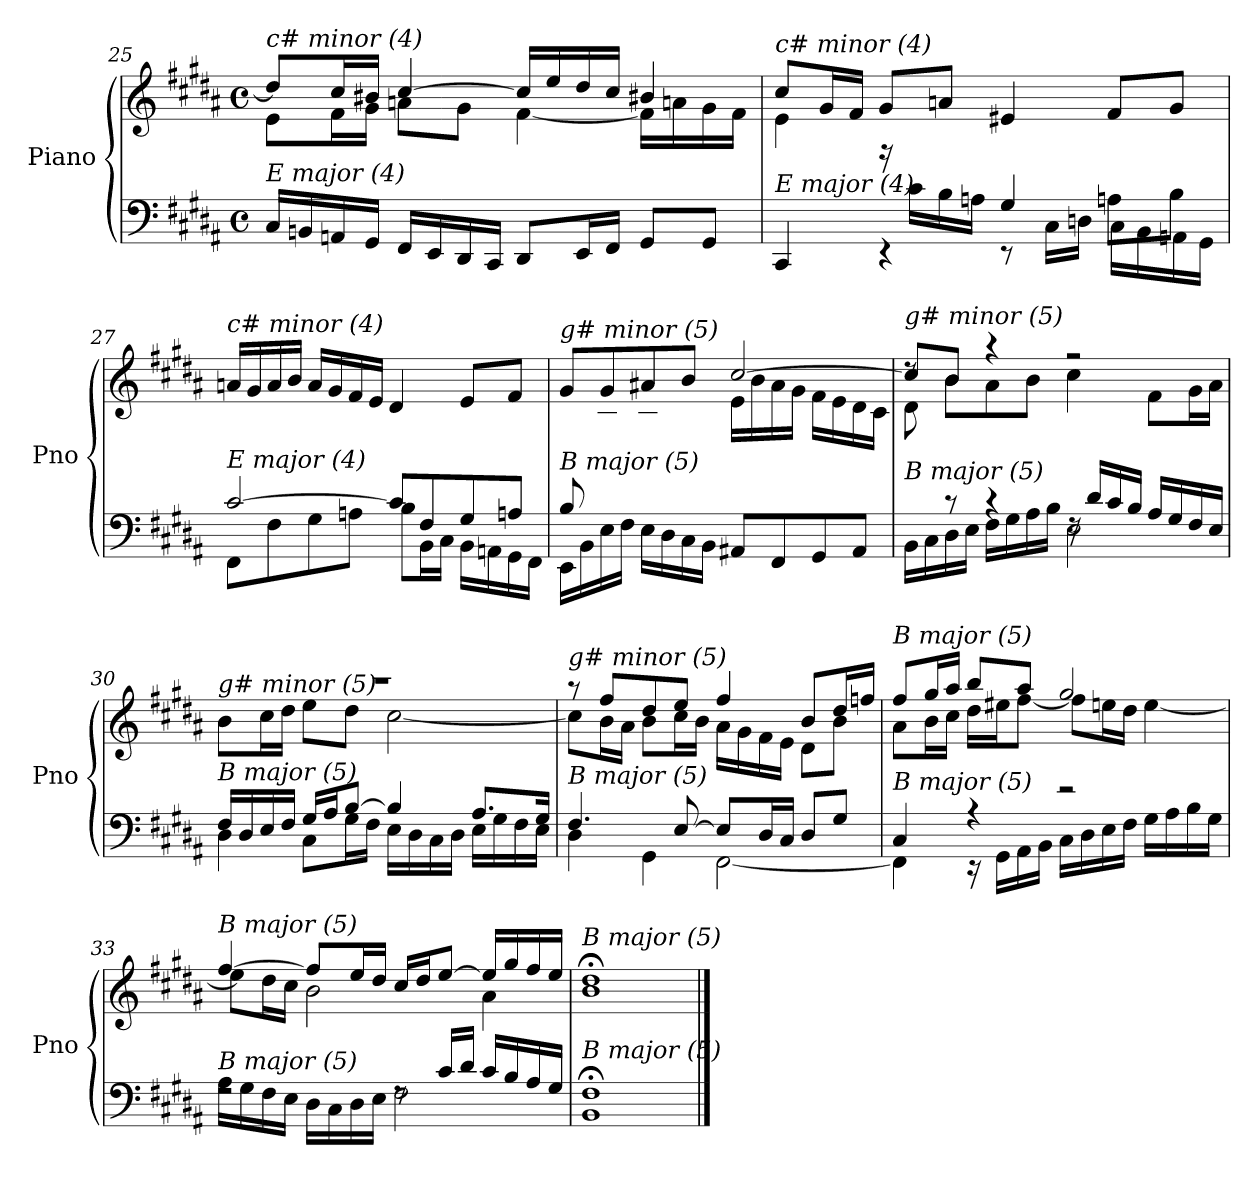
**kern	**kern
*part1	*part1
*staff2	*staff1
*I"Piano	*
*I'Pno	*
!!LO:LB:g=z
*clefF4	*clefG2
*k[f#c#g#d#a#]	*k[f#c#g#d#a#]
*M4/4	*M4/4
*met(c)	*met(c)
=25	=25
*	*^
!	!LO:TX:i:t=c# minor (4)	!
!LO:TX:i:t=E major (4)	!	!
16C#/LL	8dd#/L]	8e\L
16BBn/	.	.
16AAn/	16cc#/L	16f#\L
16GG#/JJ	16b#X/JJ	16g#\JJ
16FF#/LL	[4cc#/	8an\L
16EE/	.	.
16DD#/	.	8g#\J
16CC#/JJ	.	.
8DD#/L	16cc#/LL]	[4f#\
.	16ee/	.
16EE/L	16dd#/	.
16FF#/JJ	16cc#/JJ	.
8GG#/L	4b#X/	16f#\LL]
.	.	16an\
8GG#/J	.	16g#\
.	.	16f#\JJ
!!LO:PB:g=z	!!
=26	=26	=26
*^	*	*
!	!	!LO:TX:i:t=c# minor (4)	!
!LO:TX:i:t=E major (4)	!	!	!
4ryy	4CC#/	8cc#/L	4e\
.	.	16g#/L	.
.	.	16f#/JJ	.
16ryy	4r	8g#/L	16rF
16c#\LL	.	.	2ryy
16B\	.	8an/J	.
16An\JJ	.	.	.
4G#/	8r	4e#X/	.
.	16C#\LL	.	.
.	16Dn\JJ	.	.
8An\L	16C#\LL	8f#/L	.
.	16BB\	.	8.ryy
8B\J	16AAn\	8g#/J	.
.	16GG#\JJ	.	.
*	*	*v	*v
=27	=27	=27
!	!	!LO:TX:i:t=c# minor (4)
!LO:TX:i:t=E major (4)	!	!
[2c#/	8FF#\L	16an/LL
.	.	16g#/
.	8F#\	16a/
.	.	16b/JJ
.	8G#\	16a/LL
.	.	16g#/
.	8An\J	16f#/
.	.	16e/JJ
8c#/L]	8B\L	4d#/
8F#/	16BB\L	.
.	16C#\JJ	.
8G#/	16BB\LL	8e/L
.	16AAn\	.
8An/J	16GG#\	8f#/J
.	16FF#\JJ	.
!!LO:LB:g=z
=28	=28	=28
*	*	*^
!	!	!LO:TX:i:t=g# minor (5)	!
!LO:TX:i:t=B major (5)	!	!	!
8B/L	16EE\LL	8g#/L	8ryy
.	16BB\	.	.
2..ryy	16E\	8g#/	8B\
.	16F#\JJ	.	.
.	16E\LL	8a#X/	8c#\
.	16D#\	.	.
.	16C#\	8b/J	8d#\J
.	16BB\JJ	.	.
.	8AA#X/L	[2cc#/	16e\LL
.	.	.	16b\
.	8FF#/	.	16a#\
.	.	.	16g#\JJ
.	8GG#/	.	16f#\LL
.	.	.	16e\
.	8AA#/J	.	16d#\
.	.	.	16c#\JJ
!!LO:LB:g=z
=29	=29	=29	=29
*	*	*	*^
!	!	!LO:TX:i:t=g# minor (5)	!	!
!LO:TX:i:t=B major (5)	!	!	!	!
8ryy	16BB\LL	8cc#/L]	8rdd	8d#\
.	16C#\	.	.	.
8rc	16D#\	8b/J	8b\L	2..ryy
.	16E\JJ	.	.	.
4rc	16F#\LL	4r	8a#\	.
.	16G#\	.	.	.
.	16A#\	.	8b\J	.
.	16B\JJ	.	.	.
16rF	2E\	2r	4cc#\	.
16d#/LL	.	.	.	.
16c#/	.	.	.	.
16B/JJ	.	.	.	.
16A#/LL	.	.	8f#\L	.
16G#/	.	.	.	.
16F#/	.	.	16g#\L	.
16E/JJ	.	.	16a#\JJ	.
*	*	*	*v	*v
=30	=30	=30	=30
!	!	!LO:TX:i:t=g# minor (5)	!
!LO:TX:i:t=B major (5)	!	!	!
16F#/LL	4D#\	1r	8b\L
16D#/	.	.	.
16E/	.	.	16cc#\L
16F#/JJ	.	.	16dd#\JJ
16G#/LL	8C#\L	.	8ee\L
16A#/J	.	.	.
[8B/J	16G#\L	.	8dd#\J
.	16F#\JJ	.	.
4B/]	16E\LL	.	[2cc#\
.	16D#\	.	.
.	16C#\	.	.
.	16D#\JJ	.	.
8.A#/L	16E\LL	.	.
.	16G#\	.	.
.	16F#\	.	.
16G#/Jk	16E\JJ	.	.
=31	=31	=31	=31
!	!	!LO:TX:i:t=g# minor (5)	!
!LO:TX:i:t=B major (5)	!	!	!
4.F#/	4D#\	8r	8cc#\L]
.	.	8ff#/L	16b\L
.	.	.	16a#\JJ
.	4GG#\	8dd#/	8b\L
[8E/	.	8ee/J	16cc#\L
.	.	.	16b\JJ
8E/L]	[2FF#\	4ff#/	16a#\LL
.	.	.	16g#\
16D#/L	.	.	16f#\
16C#/JJ	.	.	16e\JJ
8D#/L	.	8b/L	8d#\L
8G#/J	.	16dd#/L	8b\J
.	.	16ffni/JJ	.
!!LO:LB:g=z	!!
=32	=32	=32	=32
!	!	!LO:TX:i:t=B major (5)	!
!LO:TX:i:t=B major (5)	!	!	!
4C#/	4FF#\]	8ff#/L	8a#\L
.	.	16gg#/L	16b\L
.	.	16aa#/JJ	16cc#\JJ
4r	16r	8bb/L	16dd#\LL
.	16GG#\LL	.	16ee#X\J
.	16AA#\	8aa#/J	[8ff#\J
.	16BB\JJ	.	.
2r	16C#\LL	2gg#/	8ff#\L]
.	16D#\	.	.
.	16E\	.	16een\L
.	16F#\JJ	.	16dd#\JJ
.	16G#\LL	.	[4ee\
.	16A#\	.	.
.	16B\	.	.
.	16G#\JJ	.	.
=33	=33	=33	=33
!	!	!LO:TX:i:t=B major (5)	!
!LO:TX:i:t=B major (5)	!	!	!
2rF	16A#\LL	[4ff#/	8ee\L]
.	16G#\	.	.
.	16F#\	.	16dd#\L
.	16E\JJ	.	16cc#\JJ
.	16D#\LL	8ff#/L]	2b\
.	16C#\	.	.
.	16D#\	16ee/L	.
.	16E\JJ	16dd#/JJ	.
8rF	2F#\	16cc#/LL	.
.	.	16dd#/J	.
16c#/LL	.	[8ee/J	.
16d#/JJ	.	.	.
16c#/LL	.	16ee/LL]	4a#\
16B/	.	16gg#/	.
16A#/	.	16ff#/	.
16G#/JJ	.	16ee/JJ	.
*v	*v	*	*
*	*v	*v
=34	=34
!	!LO:TX:i:t=B major (5)
!LO:TX:i:t=B major (5)	!
1BB; 1F#;	1b;< 1dd#;<
==	==
*-	*-
